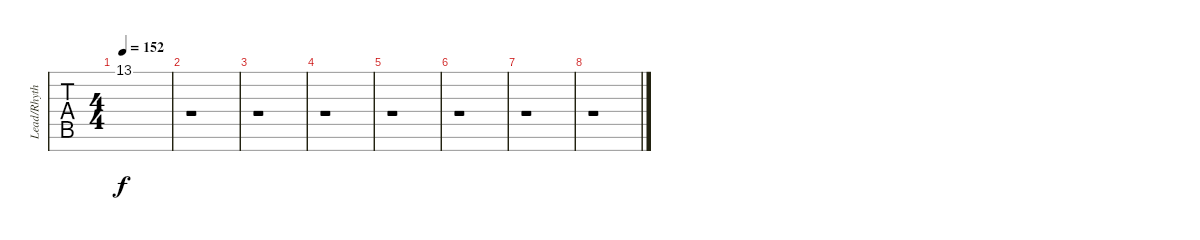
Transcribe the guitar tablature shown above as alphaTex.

\track ("Lead/Rhythm Overdub" "Lead/Rhyth") {instrument overdrivenguitar}
\staff {tabs}
\tuning (Eb4 Bb3 Gb3 Db3 Ab2 Eb2 Bb1) {hide}
\ts (4 4)
\tempo 152
\clef f4
\ks aminor
13.1{t}.1{dy f} |
r.1 |
r.1 |
r.1 |
r.1 |
r.1 |
r.1 |
r.1
